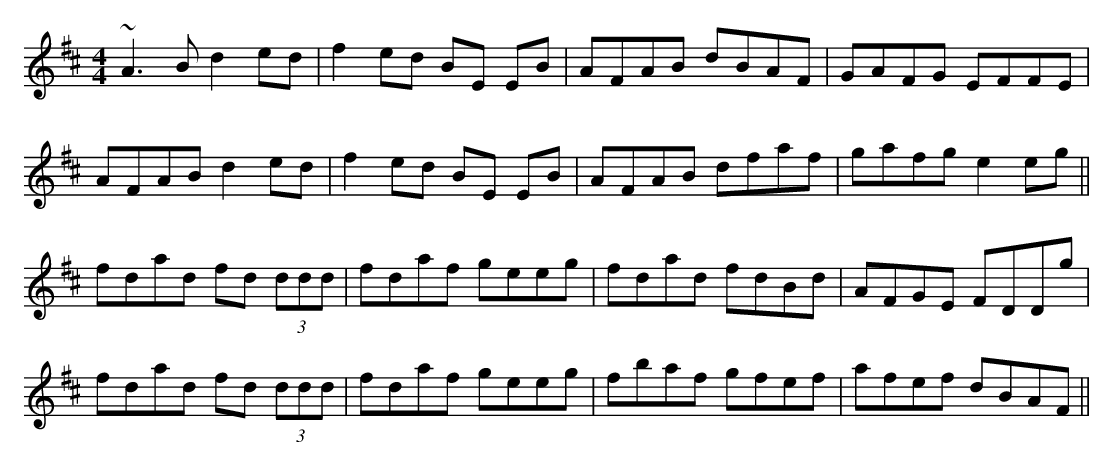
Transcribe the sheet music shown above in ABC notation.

X:1
M:4/4
K:D
~A3B d2ed|f2ed BE EB|AFAB dBAF|GAFG EFFE|
AFAB d2ed|f2ed BE EB|AFAB dfaf|gafg e2eg||
fdad fd (3ddd|fdaf geeg|fdad fdBd|AFGE FDDg|
fdad fd (3ddd|fdaf geeg|fbaf gfef|afef dBAF||
